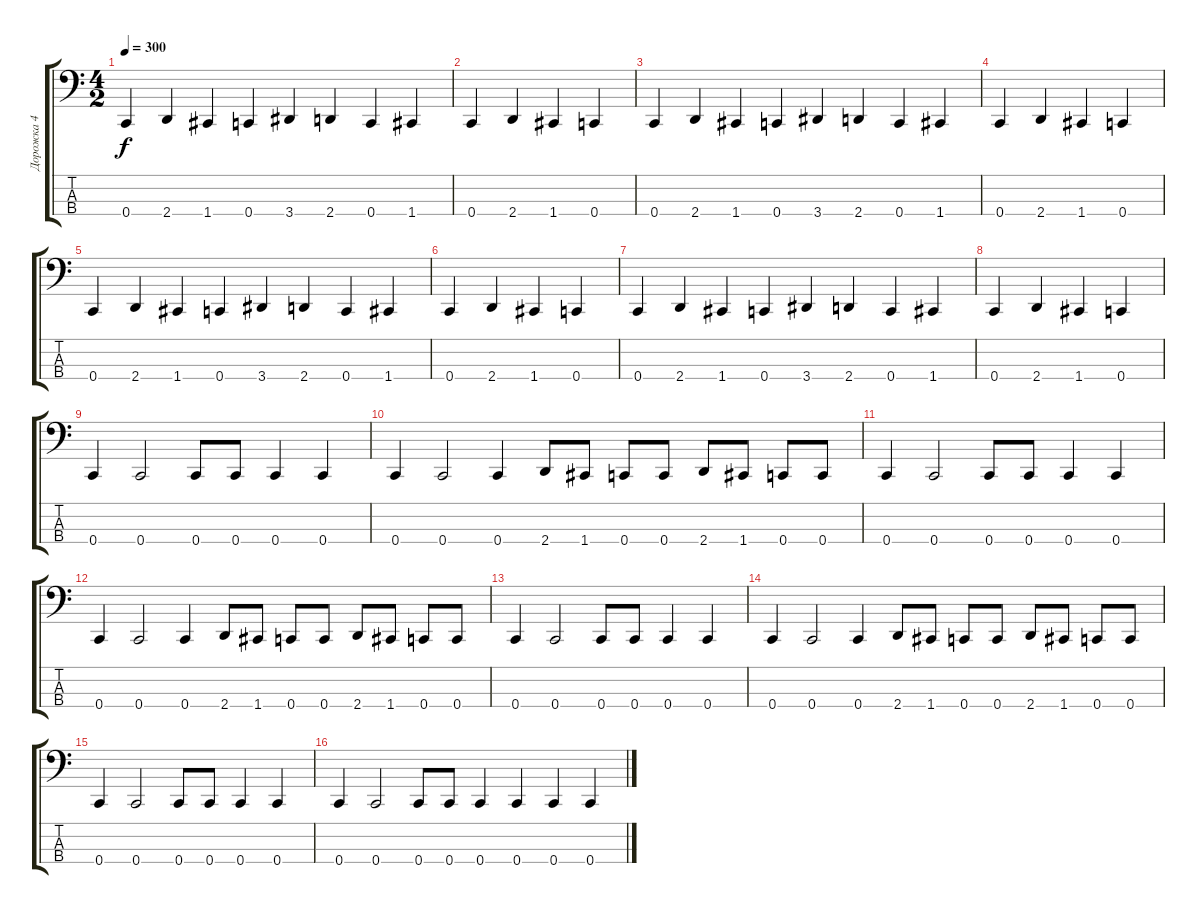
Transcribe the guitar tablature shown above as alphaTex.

\track ("Дорожка 4" "Дорожка 4") {instrument electricbassfinger}
\staff {score tabs}
\tuning (F2 C2 G1 C1) {hide}
\ts (4 2)
\tempo 300
\clef f4
\ks c
0.4.4{dy f} 2.4.4 1.4.4 0.4.4 3.4.4 2.4.4 0.4.4 1.4.4 |
0.4.4 2.4.4 1.4.4 0.4.4 |
0.4.4 2.4.4 1.4.4 0.4.4 3.4.4 2.4.4 0.4.4 1.4.4 |
0.4.4 2.4.4 1.4.4 0.4.4 |
0.4.4 2.4.4 1.4.4 0.4.4 3.4.4 2.4.4 0.4.4 1.4.4 |
0.4.4 2.4.4 1.4.4 0.4.4 |
0.4.4 2.4.4 1.4.4 0.4.4 3.4.4 2.4.4 0.4.4 1.4.4 |
0.4.4 2.4.4 1.4.4 0.4.4 |
0.4.4 0.4.2 0.4.8 0.4.8 0.4.4 0.4.4 |
0.4.4 0.4.2 0.4.4 2.4.8 1.4.8 0.4.8 0.4.8 2.4.8 1.4.8 0.4.8 0.4.8 |
0.4.4 0.4.2 0.4.8 0.4.8 0.4.4 0.4.4 |
0.4.4 0.4.2 0.4.4 2.4.8 1.4.8 0.4.8 0.4.8 2.4.8 1.4.8 0.4.8 0.4.8 |
0.4.4 0.4.2 0.4.8 0.4.8 0.4.4 0.4.4 |
0.4.4 0.4.2 0.4.4 2.4.8 1.4.8 0.4.8 0.4.8 2.4.8 1.4.8 0.4.8 0.4.8 |
0.4.4 0.4.2 0.4.8 0.4.8 0.4.4 0.4.4 |
0.4.4 0.4.2 0.4.8 0.4.8 0.4.4 0.4.4 0.4.4 0.4.4
